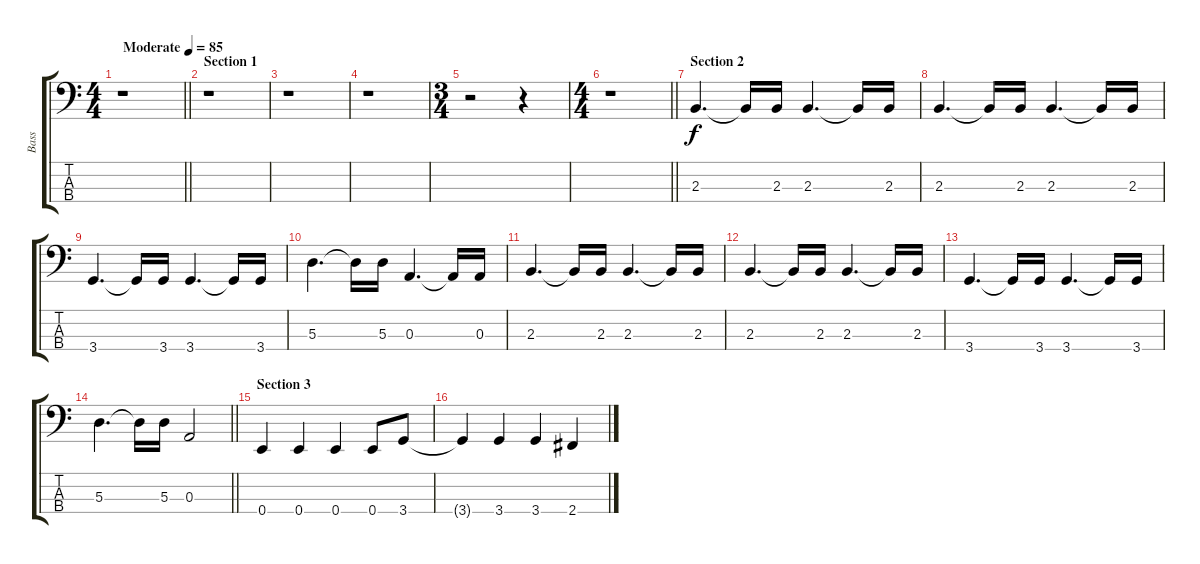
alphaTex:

\track ("Bass" "Bass") {instrument electricbassfinger}
\staff {score tabs}
\tuning (G2 D2 A1 E1) {hide}
\ts (4 4)
\tempo (85 "Moderate")
\clef f4
\barLineRight lightlight
\ks c
r.1{dy f instrument electricbassfinger} |
\section ("" "Section 1")
r.1 |
r.1 |
r.1 |
\ts (3 4)
r.2 r.4 |
\ts (4 4)
\barLineRight lightlight
r.1 |
\section ("" "Section 2")
2.3.4{d} 2.3{t}.16 2.3.16 2.3.4{d} 2.3{t}.16 2.3.16 |
2.3.4{d} 2.3{t}.16 2.3.16 2.3.4{d} 2.3{t}.16 2.3.16 |
3.4.4{d} 3.4{t}.16 3.4.16 3.4.4{d} 3.4{t}.16 3.4.16 |
5.3.4{d} 5.3{t}.16 5.3.16 0.3.4{d} 0.3{t}.16 0.3.16 |
2.3.4{d} 2.3{t}.16 2.3.16 2.3.4{d} 2.3{t}.16 2.3.16 |
2.3.4{d} 2.3{t}.16 2.3.16 2.3.4{d} 2.3{t}.16 2.3.16 |
3.4.4{d} 3.4{t}.16 3.4.16 3.4.4{d} 3.4{t}.16 3.4.16 |
\barLineRight lightlight
5.3.4{d} 5.3{t}.16 5.3.16 0.3.2 |
\section ("" "Section 3")
0.4.4 0.4.4 0.4.4 0.4.8 3.4.8 |
3.4{t}.4 3.4.4 3.4.4 2.4.4
